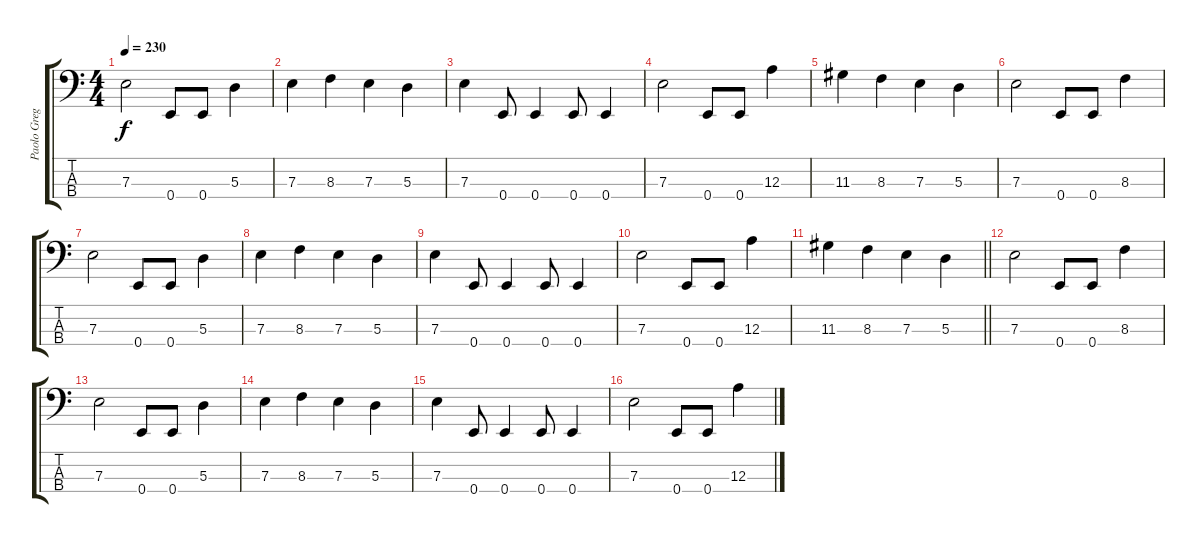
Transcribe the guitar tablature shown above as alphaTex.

\track ("Paolo Gregoletto" "Paolo Greg") {instrument electricbassfinger}
\staff {score tabs}
\tuning (G2 D2 A1 E1) {hide}
\ts (4 4)
\tempo 230
\clef f4
\ks c
7.3.2{dy f} 0.4.8 0.4.8 5.3.4 |
7.3.4 8.3.4 7.3.4 5.3.4 |
7.3.4 0.4.8 0.4.4 0.4.8 0.4.4 |
7.3.2 0.4.8 0.4.8 12.3.4 |
11.3.4 8.3.4 7.3.4 5.3.4 |
7.3.2 0.4.8 0.4.8 8.3.4 |
7.3.2 0.4.8 0.4.8 5.3.4 |
7.3.4 8.3.4 7.3.4 5.3.4 |
7.3.4 0.4.8 0.4.4 0.4.8 0.4.4 |
7.3.2 0.4.8 0.4.8 12.3.4 |
\barLineRight lightlight
11.3.4 8.3.4 7.3.4 5.3.4 |
7.3.2{volume 8} 0.4.8 0.4.8 8.3.4 |
7.3.2 0.4.8 0.4.8 5.3.4 |
7.3.4 8.3.4 7.3.4 5.3.4 |
7.3.4 0.4.8 0.4.4 0.4.8 0.4.4 |
7.3.2 0.4.8 0.4.8 12.3.4
